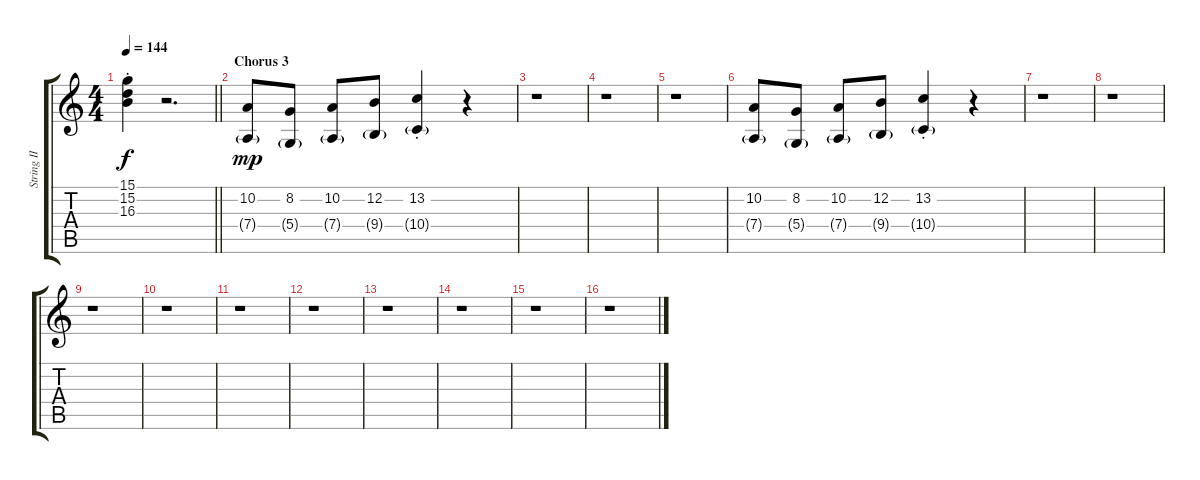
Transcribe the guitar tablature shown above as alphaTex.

\track ("String II" "String II") {instrument stringensemble1}
\staff {score tabs}
\tuning (E4 B3 G3 D3 A2 E2) {hide}
\ts (4 4)
\tempo 144
\clef g2
\barLineRight lightlight
\ks c
(15.1{st} 15.2{st} 16.3{st}).4{dy f} r.2{d} |
\section ("" "Chorus 3")
(10.2 7.4{g}).8{dy mp volume 10 balance 14} (8.2 5.4{g}).8 (10.2 7.4{g}).8 (12.2 9.4{g}).8 (13.2{st} 10.4{g st}).4 r.4 |
r.1 |
r.1 |
r.1 |
(10.2 7.4{g}).8 (8.2 5.4{g}).8 (10.2 7.4{g}).8 (12.2 9.4{g}).8 (13.2{st} 10.4{g st}).4 r.4 |
r.1 |
r.1 |
r.1 |
r.1 |
r.1 |
r.1 |
r.1 |
r.1 |
r.1 |
r.1
